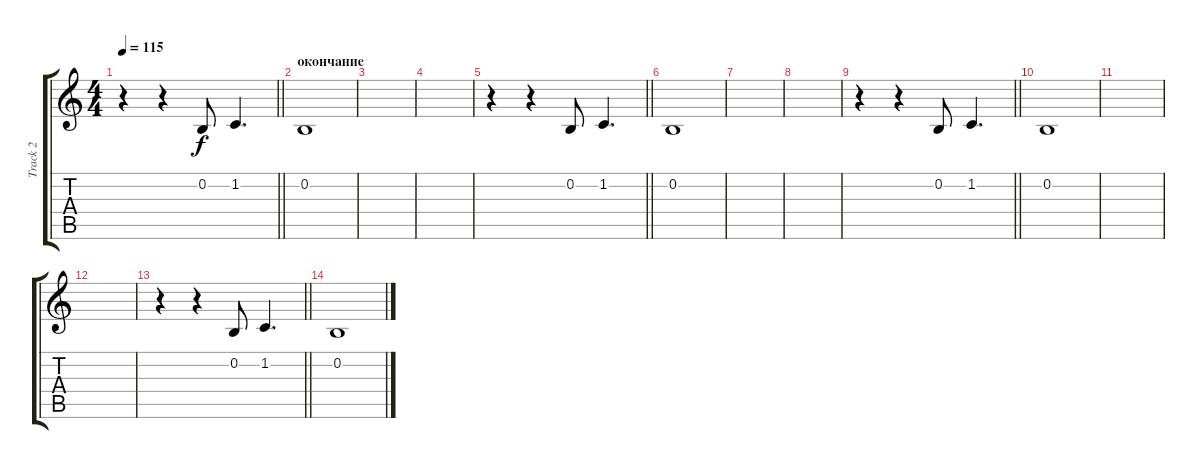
\track ("Track 2" "Track 2") {instrument acousticgrandpiano}
\staff {score tabs}
\tuning (E4 B3 G3 D3 A2 E2) {hide}
\ts (4 4)
\tempo 115
\clef g2
\barLineRight lightlight
\ks c
r.4{dy f} r.4 0.2.8 1.2.4{d} |
\section ("" "окончание")
0.2.1 |
|
|
\barLineRight lightlight
r.4 r.4 0.2.8 1.2.4{d} |
0.2.1 |
|
|
\barLineRight lightlight
r.4 r.4 0.2.8 1.2.4{d} |
0.2.1 |
|
|
\barLineRight lightlight
r.4 r.4 0.2.8 1.2.4{d} |
0.2.1
